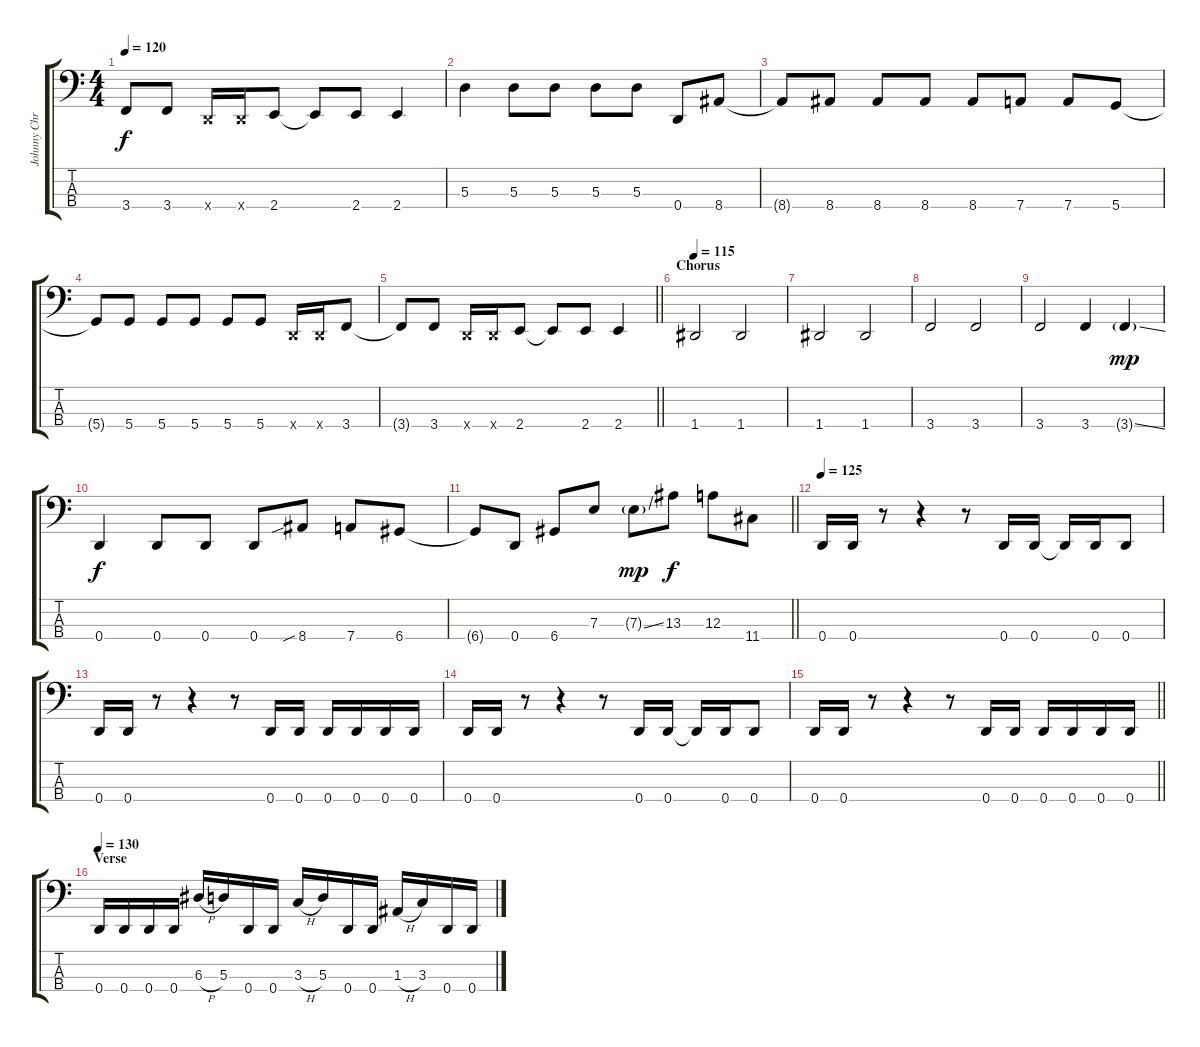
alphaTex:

\track ("Johnny Christ" "Johnny Chr") {instrument slapbass1}
\staff {score tabs}
\tuning (G2 D2 A1 D1) {hide}
\ts (4 4)
\tempo 120
\clef f4
\ks c
3.4{t}.8{dy f} 3.4.8 0.4{x}.16 0.4{x}.16 2.4.8 2.4{t}.8 2.4.8 2.4.4 |
5.3.4 5.3.8 5.3.8 5.3.8 5.3.8 0.4.8 8.4.8 |
8.4{t}.8 8.4.8 8.4.8 8.4.8 8.4.8 7.4.8 7.4.8 5.4.8 |
5.4{t}.8 5.4.8 5.4.8 5.4.8 5.4.8 5.4.8 0.4{x}.16 0.4{x}.16 3.4.8 |
\barLineRight lightlight
3.4{t}.8 3.4.8 0.4{x}.16 0.4{x}.16 2.4.8 2.4{t}.8 2.4.8 2.4.4 |
\section ("" "Chorus")
\tempo 115
1.4.2 1.4.2 |
1.4.2 1.4.2 |
3.4.2 3.4.2 |
3.4.2 3.4.4 3.4{ss g}.4{dy mp} |
0.4.4{dy f} 0.4.8 0.4.8 0.4.8 8.4{sib}.8 7.4.8 6.4.8 |
\barLineRight lightlight
6.4{t}.8 0.4.8 6.4.8 7.3.8 7.3{ss g}.8{dy mp} 13.3.8{dy f} 12.3.8 11.4.8 |
\tempo 125
0.4.16 0.4.16 r.8 r.4 r.8 0.4.16 0.4.16 0.4{t}.16 0.4.16 0.4.8 |
0.4.16 0.4.16 r.8 r.4 r.8 0.4.16 0.4.16 0.4.16 0.4.16 0.4.16 0.4.16 |
0.4.16 0.4.16 r.8 r.4 r.8 0.4.16 0.4.16 0.4{t}.16 0.4.16 0.4.8 |
\barLineRight lightlight
0.4.16 0.4.16 r.8 r.4 r.8 0.4.16 0.4.16 0.4.16 0.4.16 0.4.16 0.4.16 |
\section ("" "Verse")
\tempo 130
0.4.16 0.4.16 0.4.16 0.4.16 6.3{h}.16 5.3.16 0.4.16 0.4.16 3.3{h}.16 5.3.16 0.4.16 0.4.16 1.3{h}.16 3.3.16 0.4.16 0.4.16
